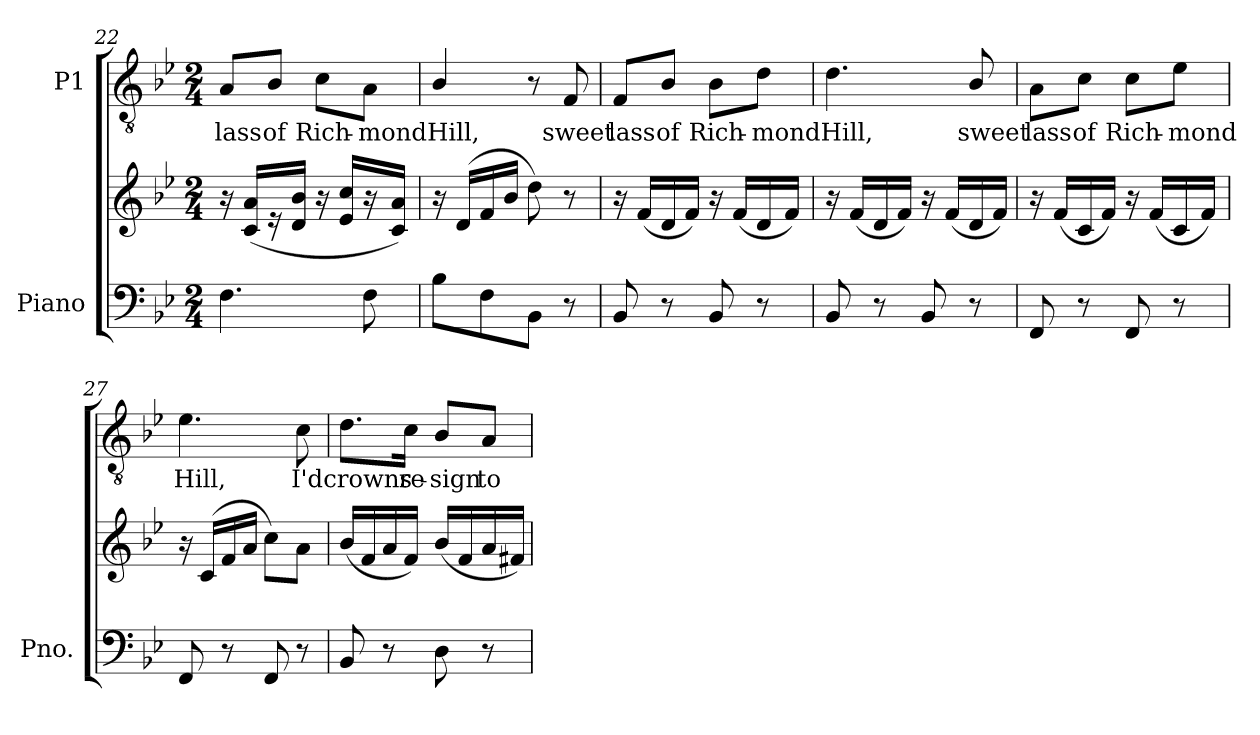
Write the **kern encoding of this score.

**kern	**kern	**kern	**text
*part2	*part2	*part1	*part1
*staff3	*staff2	*staff1	*staff1
*I"Piano	*	*I"P1	*
*I'Pno.	*	*	*
!!LO:LB:g=z
*clefF4	*clefG2	*clefGv2	*
*	*	*ITrd7c12	*
*k[b-e-]	*k[b-e-]	*k[b-e-]	*
*B-:	*B-:	*B-:	*
*M2/4	*M2/4	*M2/4	*
=22	=22	=22	=22
!	!	!	!LO:LY:b:color=#000000
4.Fi\	16r	8AAi/L	lass
.	(16ci/ 16aiLL	.	.
!	!	!	!LO:LY:b:color=#000000
.	16r	8BB-i/J	of
.	16di/ 16b-iJJ	.	.
!	!	!	!LO:LY:b:color=#000000
.	16r	8Ci\L	Rich-
.	16e-i/ 16cciLL	.	.
!	!	!	!LO:LY:b:color=#000000
8Fi\	16r	8AAi\J	-mond
.	16ci/ 16aiJJ)	.	.
=23	=23	=23	=23
!	!	!	!LO:LY:b:color=#000000
8B-i\L	16r	4BB-i/	Hill,
.	(16di/LL	.	.
8Fi\	16fi/	.	.
.	16b-i/JJ	.	.
8BB-i\J	8ddi\)	8r	.
!	!	!	!LO:LY:b:color=#000000
8r	8r	8FFi/	sweet
=24	=24	=24	=24
!	!	!	!LO:LY:b:color=#000000
8BB-i/	16r	8FFi/L	lass
.	(16fi/LL	.	.
!	!	!	!LO:LY:b:color=#000000
8r	16di/	8BB-i/J	of
.	16fi/JJ)	.	.
!	!	!	!LO:LY:b:color=#000000
8BB-i/	16r	8BB-i\L	Rich-
.	(16fi/LL	.	.
!	!	!	!LO:LY:b:color=#000000
8r	16di/	8Di\J	-mond
.	16fi/JJ)	.	.
=25	=25	=25	=25
!	!	!	!LO:LY:b:color=#000000
8BB-i/	16r	4.Di\	Hill,
.	(16fi/LL	.	.
8r	16di/	.	.
.	16fi/JJ)	.	.
8BB-i/	16r	.	.
.	(16fi/LL	.	.
!	!	!	!LO:LY:b:color=#000000
8r	16di/	8BB-i/	sweet
.	16fi/JJ)	.	.
!!LO:LB:g=z
=26	=26	=26	=26
!	!	!	!LO:LY:b:color=#000000
8FFi/	16r	8AAi\L	lass
.	(16fi/LL	.	.
!	!	!	!LO:LY:b:color=#000000
8r	16ci/	8Ci\J	of
.	16fi/JJ)	.	.
!	!	!	!LO:LY:b:color=#000000
8FFi/	16r	8Ci\L	Rich-
.	(16fi/LL	.	.
!	!	!	!LO:LY:b:color=#000000
8r	16ci/	8E-i\J	-mond
.	16fi/JJ)	.	.
=27	=27	=27	=27
!	!	!	!LO:LY:b:color=#000000
8FFi/	16r	4.E-i\	Hill,
.	(16ci/LL	.	.
8r	16fi/	.	.
.	16ai/JJ	.	.
8FFi/	8cci\L)	.	.
!	!	!	!LO:LY:b:color=#000000
8r	8ai\J	8Ci\	I'd
=28	=28	=28	=28
!	!	!	!LO:LY:b:color=#000000
8BB-i/	(16b-i/LL	8.Di\L	crowns
.	16fi/	.	.
8r	16ai/	.	.
!	!	!	!LO:LY:b:color=#000000
.	16fi/JJ)	16Ci\Jk	re-
!	!	!	!LO:LY:b:color=#000000
8Di\	(16b-i/LL	8BB-i/L	-sign
.	16fi/	.	.
!	!	!	!LO:LY:b:color=#000000
8r	16ai/	8AAi/J	to
.	16f#Xi/JJ)	.	.
=	=	=	=
*-	*-	*-	*-
